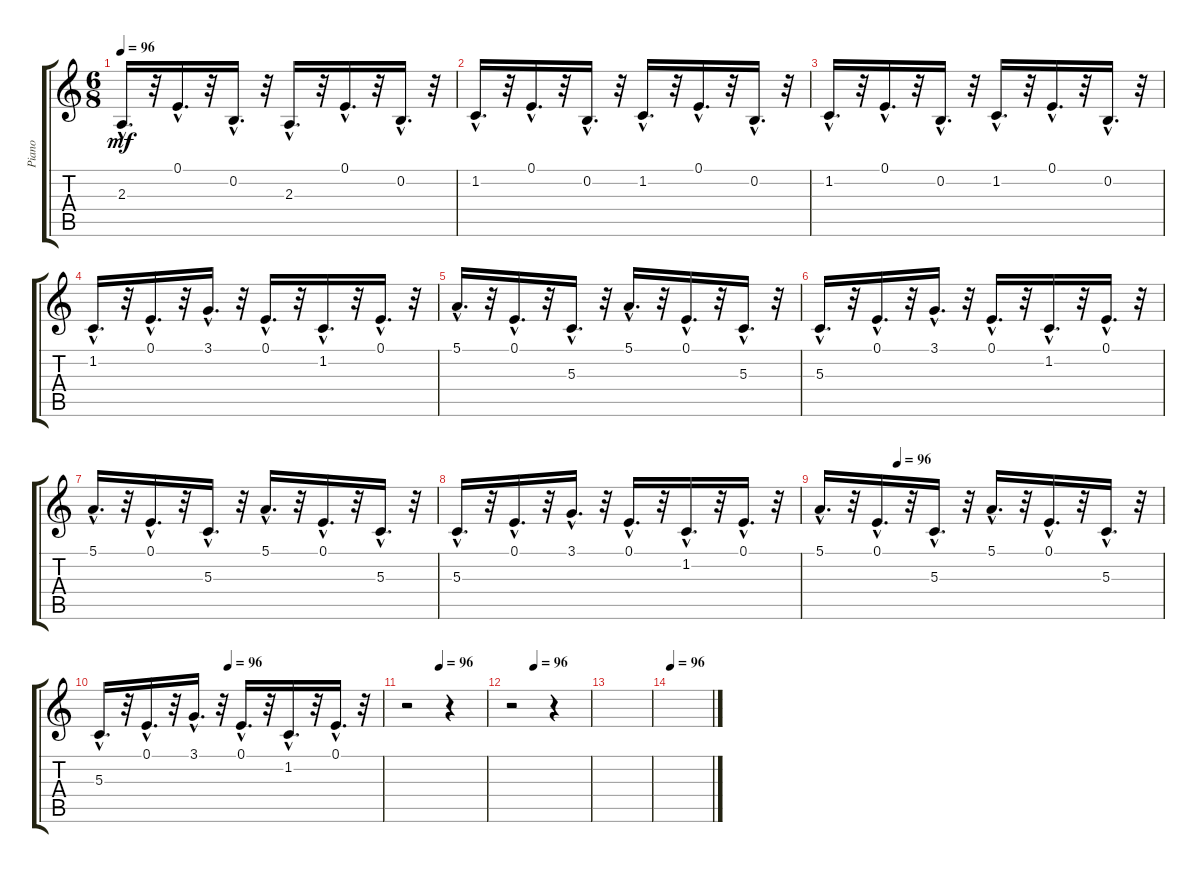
\track ("Piano" "Piano") {instrument electricpiano1}
\staff {score tabs}
\tuning (E4 B3 G3 D3 A2 E2) {hide}
\ts (6 8)
\tempo 96
\clef g2
\ks c
2.3{hac}.16{d dy mf} r.32 0.1{hac}.16{d} r.32 0.2{hac}.16{d} r.32 2.3{hac}.16{d} r.32 0.1{hac}.16{d} r.32 0.2{hac}.16{d} r.32 |
1.2{hac}.16{d} r.32 0.1{hac}.16{d} r.32 0.2{hac}.16{d} r.32 1.2{hac}.16{d} r.32 0.1{hac}.16{d} r.32 0.2{hac}.16{d} r.32 |
1.2{hac}.16{d} r.32 0.1{hac}.16{d} r.32 0.2{hac}.16{d} r.32 1.2{hac}.16{d} r.32 0.1{hac}.16{d} r.32 0.2{hac}.16{d} r.32 |
1.2{hac}.16{d} r.32 0.1{hac}.16{d} r.32 3.1{hac}.16{d} r.32 0.1{hac}.16{d} r.32 1.2{hac}.16{d} r.32 0.1{hac}.16{d} r.32 |
5.1{hac}.16{d} r.32 0.1{hac}.16{d} r.32 5.3{hac}.16{d} r.32 5.1{hac}.16{d} r.32 0.1{hac}.16{d} r.32 5.3{hac}.16{d} r.32 |
5.3{hac}.16{d} r.32 0.1{hac}.16{d} r.32 3.1{hac}.16{d} r.32 0.1{hac}.16{d} r.32 1.2{hac}.16{d} r.32 0.1{hac}.16{d} r.32 |
5.1{hac}.16{d} r.32 0.1{hac}.16{d} r.32 5.3{hac}.16{d} r.32 5.1{hac}.16{d} r.32 0.1{hac}.16{d} r.32 5.3{hac}.16{d} r.32 |
5.3{hac}.16{d} r.32 0.1{hac}.16{d} r.32 3.1{hac}.16{d} r.32 0.1{hac}.16{d} r.32 1.2{hac}.16{d} r.32 0.1{hac}.16{d} r.32 |
\tempo (96 0.22916666666666666)
5.1{hac}.16{d} r.32 0.1{hac}.16{d} r.32 5.3{hac}.16{d} r.32 5.1{hac}.16{d} r.32 0.1{hac}.16{d} r.32 5.3{hac}.16{d} r.32 |
\tempo (96 0.4583333333333333)
5.3{hac}.16{d} r.32 0.1{hac}.16{d} r.32 3.1{hac}.16{d} r.32 0.1{hac}.16{d} r.32 1.2{hac}.16{d} r.32 0.1{hac}.16{d} r.32 |
\tempo (96 0.4166666666666667)
r.2 r.4 |
\tempo (96 0.2916666666666667)
r.2 r.4 |
|
\tempo 96
